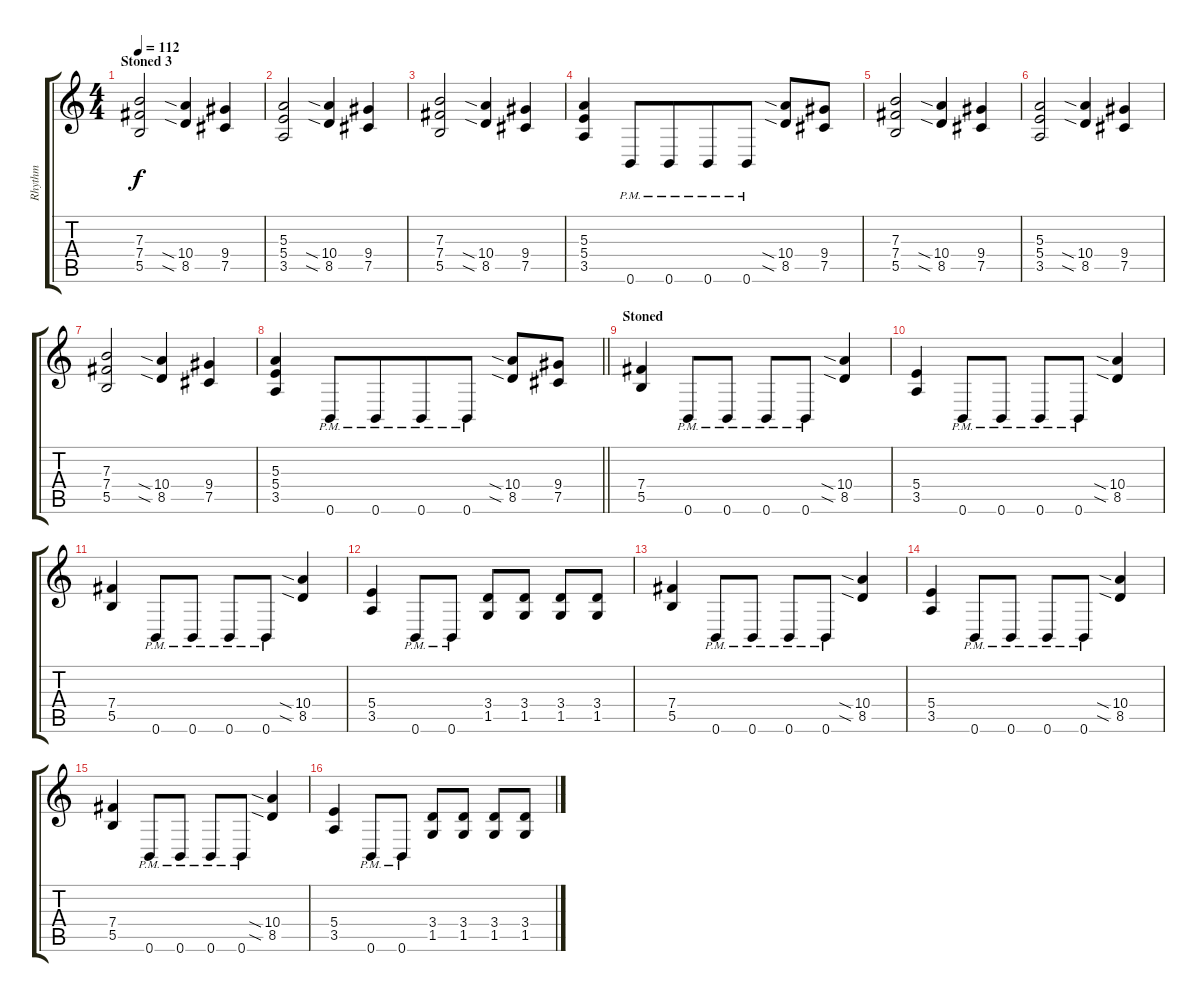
\track ("Rhythm" "Rhythm") {instrument distortionguitar}
\staff {score tabs}
\tuning (Db4 Ab3 E3 B2 Gb2 B1) {hide}
\ts (4 4)
\section ("" "Stoned 3")
\tempo 112
\clef g2
\ks c
(7.3 7.4 5.5).2{dy f} (10.4{sia} 8.5{sia}).4{beam merge} (9.4 7.5).4 |
(5.3 5.4 3.5).2 (10.4{sia} 8.5{sia}).4{beam merge} (9.4 7.5).4 |
(7.3 7.4 5.5).2 (10.4{sia} 8.5{sia}).4{beam merge} (9.4 7.5).4 |
(5.3 5.4 3.5).4 0.6{pm}.8{beam merge} 0.6{pm}.8{beam merge} 0.6{pm}.8{beam merge} 0.6{pm}.8 (10.4{sia} 8.5{sia}).8{beam merge} (9.4 7.5).8 |
(7.3 7.4 5.5).2 (10.4{sia} 8.5{sia}).4{beam merge} (9.4 7.5).4 |
(5.3 5.4 3.5).2 (10.4{sia} 8.5{sia}).4{beam merge} (9.4 7.5).4 |
(7.3 7.4 5.5).2 (10.4{sia} 8.5{sia}).4{beam merge} (9.4 7.5).4 |
\barLineRight lightlight
(5.3 5.4 3.5).4 0.6{pm}.8{beam merge} 0.6{pm}.8{beam merge} 0.6{pm}.8{beam merge} 0.6{pm}.8 (10.4{sia} 8.5{sia}).8{beam merge} (9.4 7.5).8 |
\section ("" "Stoned")
(7.4 5.5).4 0.6{pm}.8 0.6{pm}.8 0.6{pm}.8 0.6{pm}.8 (10.4{sia} 8.5{sia}).4 |
(5.4 3.5).4 0.6{pm}.8 0.6{pm}.8 0.6{pm}.8 0.6{pm}.8 (10.4{sia} 8.5{sia}).4 |
(7.4 5.5).4 0.6{pm}.8 0.6{pm}.8 0.6{pm}.8 0.6{pm}.8 (10.4{sia} 8.5{sia}).4 |
(5.4 3.5).4 0.6{pm}.8 0.6{pm}.8 (3.4 1.5).8 (3.4 1.5).8 (3.4 1.5).8{beam merge} (3.4 1.5).8 |
(7.4 5.5).4 0.6{pm}.8 0.6{pm}.8 0.6{pm}.8 0.6{pm}.8 (10.4{sia} 8.5{sia}).4 |
(5.4 3.5).4 0.6{pm}.8 0.6{pm}.8 0.6{pm}.8 0.6{pm}.8 (10.4{sia} 8.5{sia}).4 |
(7.4 5.5).4 0.6{pm}.8 0.6{pm}.8 0.6{pm}.8 0.6{pm}.8 (10.4{sia} 8.5{sia}).4 |
(5.4 3.5).4 0.6{pm}.8 0.6{pm}.8 (3.4 1.5).8 (3.4 1.5).8 (3.4 1.5).8{beam merge} (3.4 1.5).8
